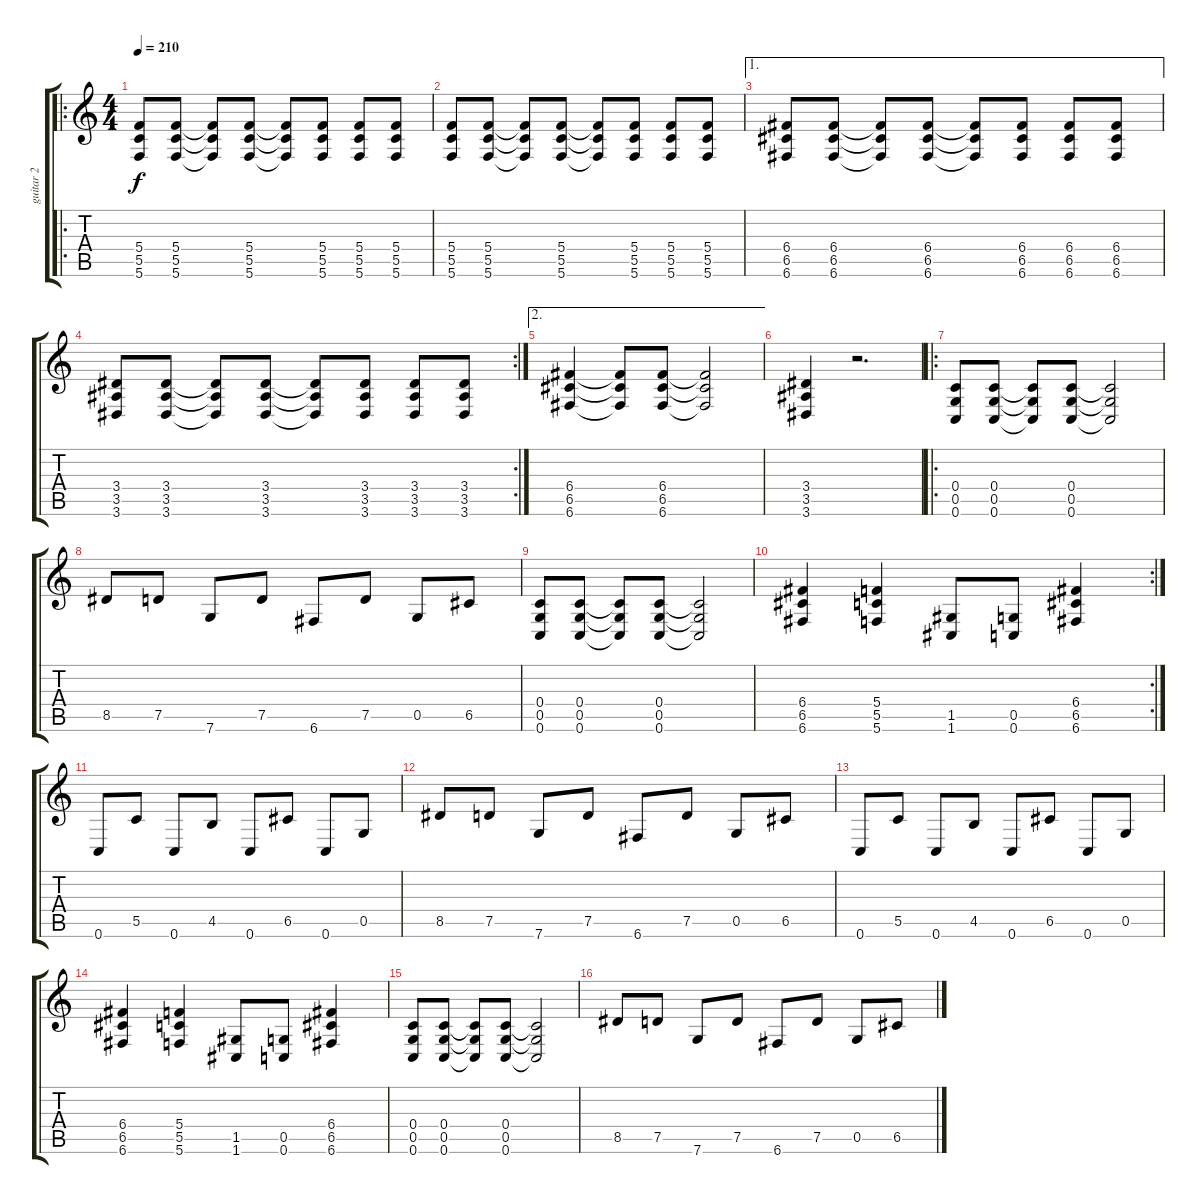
\track ("guitar 2" "guitar 2") {instrument overdrivenguitar}
\staff {score tabs}
\tuning (D4 A3 F3 C3 G2 C2) {hide}
\ro
\ts (4 4)
\tempo 210
\clef g2
\ks c
(5.4 5.5 5.6).8{dy f} (5.4 5.5 5.6).8 (5.4{t} 5.5{t} 5.6{t}).8 (5.4 5.5 5.6).8 (5.4{t} 5.5{t} 5.6{t}).8 (5.4 5.5 5.6).8 (5.4 5.5 5.6).8 (5.4 5.5 5.6).8 |
(5.4 5.5 5.6).8 (5.4 5.5 5.6).8 (5.4{t} 5.5{t} 5.6{t}).8 (5.4 5.5 5.6).8 (5.4{t} 5.5{t} 5.6{t}).8 (5.4 5.5 5.6).8 (5.4 5.5 5.6).8 (5.4 5.5 5.6).8 |
\ae 1
(6.4 6.5 6.6).8 (6.4 6.5 6.6).8 (6.4{t} 6.5{t} 6.6{t}).8 (6.4 6.5 6.6).8 (6.4{t} 6.5{t} 6.6{t}).8 (6.4 6.5 6.6).8 (6.4 6.5 6.6).8 (6.4 6.5 6.6).8 |
\rc 2
(3.4 3.5 3.6).8 (3.4 3.5 3.6).8 (3.4{t} 3.5{t} 3.6{t}).8 (3.4 3.5 3.6).8 (3.4{t} 3.5{t} 3.6{t}).8 (3.4 3.5 3.6).8 (3.4 3.5 3.6).8 (3.4 3.5 3.6).8 |
\ae 2
(6.4 6.5 6.6).4 (6.4{t} 6.5{t} 6.6{t}).8 (6.4 6.5 6.6).8 (6.4{t} 6.5{t} 6.6{t}).2 |
(3.4 3.5 3.6).4 r.2{d} |
\ro
(0.4 0.5 0.6).8 (0.4 0.5 0.6).8 (0.4{t} 0.5{t} 0.6{t}).8 (0.4 0.5 0.6).8 (0.4{t} 0.5{t} 0.6{t}).2 |
8.5.8 7.5.8 7.6.8 7.5.8 6.6.8 7.5.8 0.5.8 6.5.8 |
(0.4 0.5 0.6).8 (0.4 0.5 0.6).8 (0.4{t} 0.5{t} 0.6{t}).8 (0.4 0.5 0.6).8 (0.4{t} 0.5{t} 0.6{t}).2 |
\rc 2
(6.4 6.5 6.6).4 (5.4 5.5 5.6).4 (1.5 1.6).8 (0.5 0.6).8 (6.4 6.5 6.6).4 |
0.6.8 5.5.8 0.6.8 4.5.8 0.6.8 6.5.8 0.6.8 0.5.8 |
8.5.8 7.5.8 7.6.8 7.5.8 6.6.8 7.5.8 0.5.8 6.5.8 |
0.6.8 5.5.8 0.6.8 4.5.8 0.6.8 6.5.8 0.6.8 0.5.8 |
(6.4 6.5 6.6).4 (5.4 5.5 5.6).4 (1.5 1.6).8 (0.5 0.6).8 (6.4 6.5 6.6).4 |
(0.4 0.5 0.6).8 (0.4 0.5 0.6).8 (0.4{t} 0.5{t} 0.6{t}).8 (0.4 0.5 0.6).8 (0.4{t} 0.5{t} 0.6{t}).2 |
8.5.8 7.5.8 7.6.8 7.5.8 6.6.8 7.5.8 0.5.8 6.5.8
